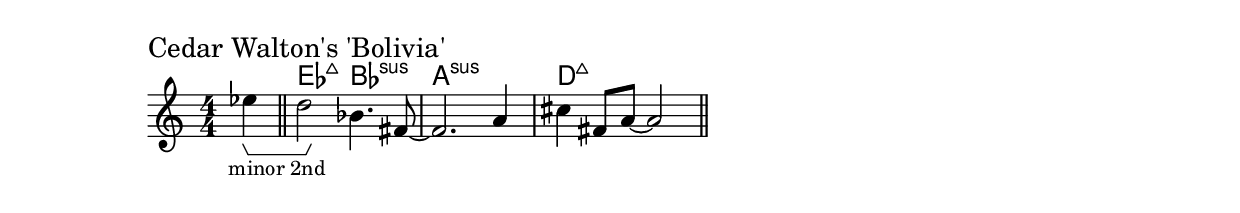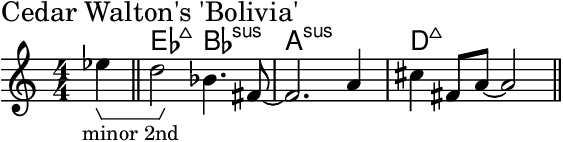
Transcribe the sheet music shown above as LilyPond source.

\version "2.24.4"
\language "english"
#(ly:set-option 'crop #t)
\include "include/sus.ly"
\score {
  \midi {
    \tempo 4=140
  }
  \layout {
    \context {
      \Score
      \omit BarNumber
    }
    \context {
      \Voice
      \consists Horizontal_bracket_engraver
    }
  }
  {
    <<
    \chords{
      \set noChordSymbol = ""
      \set minorChordModifier = \markup { "-" }
      \skip \ppp % spacer to set voice volume
      \set chordNameExceptions = #susExceptions
      R4 | ef2:maj bf2:sus7 | a1:sus7 | d1:maj
    }
    \new Staff {
      \key c \major
      \numericTimeSignature
      \time 4/4
      \clef treble
      {
        \sectionLabel "Cedar Walton's 'Bolivia'"
        {
          \skip \ff % spacer to set voice volume
          \once\override HorizontalBracketText.text = "minor 2nd"
          \partial 4 ef''4 \startGroup \bar "||"
          d''2 \stopGroup bf'4. fs'8~ |
          fs'2. a'4 |
          cs''4 fs'8 a'8~ a'2
          \bar "||"
        }
      }
    }
    >>
  }
}
